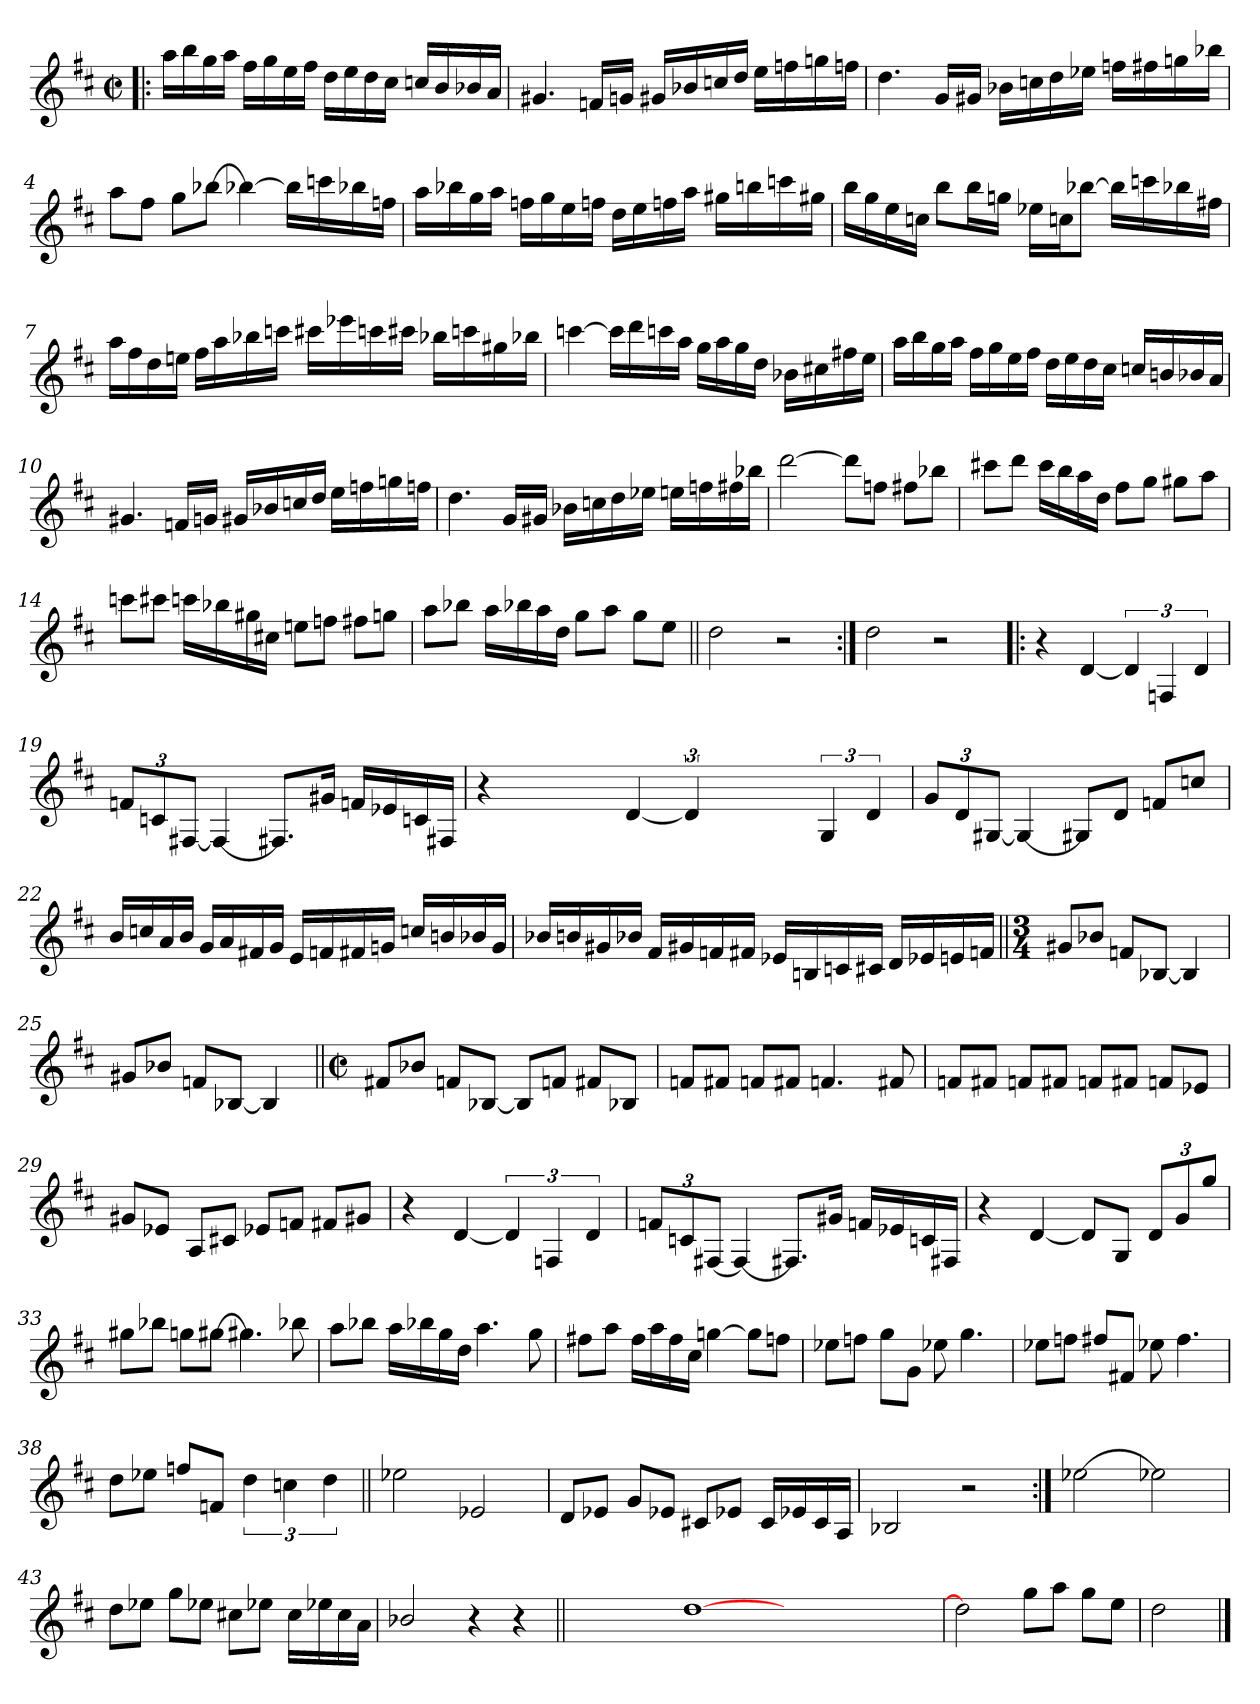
**kern
*part1
*staff1
*clefG2
*k[f#c#]
*D:
*M2/2
*met(c|)
=1!|:
16aa\LL
16bb\
16gg\
16aa\JJ
16ff#\LL
16gg\
16ee\
16ff#\JJ
16dd\LL
16ee\
16dd\
16cc#\JJ
16ccn/LL
16b/
16b-X/
16a/JJ
=2
4.g#X/
16fn/LL
16gn/JJ
16g#X/LL
16b-X/
16ccn/
16dd/JJ
16ee\LL
16ffn\
16ggn\
16ffn\JJ
!!LO:LB:g=z
=3
4.dd\
16g/LL
16g#X/JJ
16b-X\LL
16ccn\
16dd\
16ee-X\JJ
16ffn\LL
16ff#X\
16ggn\
16bb-X\JJ
=4
8aa\L
8ff#\J
8gg\L
[8bb-X\J
4bb-X\_
16bb-\LL]
16cccn\
16bb-X\
16ffn\JJ
=5
16aa\LL
16bb-X\
16gg\
16aa\JJ
16ffn\LL
16gg\
16ee\
16ffn\JJ
16dd\LL
16ee\
16ffn\
16aa\JJ
16gg#X\LL
16bbn\
16cccn\
16gg#X\JJ
!!LO:LB:g=z
=6
16bb\LL
16gg\
16ee\
16ccn\JJ
8bb\L
16bb\L
16ggn\JJ
16ee-X\LL
16ccn\J
[8bb-X\J
16bb-\LL]
16cccn\
16bb-X\
16ff#X\JJ
=7
16aa\LL
16ff#\
16dd\
16een\JJ
16ff#\LL
16aa\
16bb-X\
16cccn\JJ
16ccc#X\LL
16eee-X\
16cccn\
16ccc#X\JJ
16bb-X\LL
16cccn\
16gg#X\
16bb-X\JJ
!!LO:LB:g=z
=8
[4cccn\
16ccc\LL]
16ddd\
16cccn\
16aa\JJ
16gg\LL
16aa\
16gg\
16dd\JJ
16b-X\LL
16cc#X\
16ff#X\
16ee\JJ
=9
16aa\LL
16bb\
16gg\
16aa\JJ
16ff#\LL
16gg\
16ee\
16ff#\JJ
16dd\LL
16ee\
16dd\
16cc#\JJ
16ccn/LL
16bn/
16b-X/
16a/JJ
=10
4.g#X/
16fn/LL
16gn/JJ
16g#X/LL
16b-X/
16ccn/
16dd/JJ
16ee\LL
16ffn\
16ggn\
16ffn\JJ
!!LO:LB:g=z
=11
4.dd\
16g/LL
16g#X/JJ
16b-X\LL
16ccn\
16dd\
16ee-X\JJ
16een\LL
16ffn\
16ff#X\
16bb-X\JJ
=12
[2ddd\
8ddd\L]
8ffn\J
8ff#X\L
8bb-X\J
=13
8ccc#X\L
8ddd\J
16ccc#\LL
16bb\
16aa\
16dd\JJ
8ff#\L
8gg\J
8gg#X\L
8aa\J
!!LO:LB:g=z
=14
8cccn\L
8ccc#X\J
16cccn\LL
16bb-X\
16gg#X\
16cc#X\JJ
8een\L
8ffn\J
8ff#X\L
8ggn\J
=15
8aa\L
8bb-X\J
16aa\LL
16bb-X\
16aa\
16dd\JJ
8gg\L
8aa\J
8gg\L
8ee\J
=16||
2dd\
2r
!!LO:LB:g=z
=17:|!
2dd\
2r
=18!|:
4r
[4d/
6d/]
6Fn/
6d/
=19
12f/L
12cn/
[12F#X/J
4F#/_
8.F#X/L]
16g#X/Jk
16fn/LL
16e-X/
16cn/
16F#X/JJ
!!LO:LB:g=z
=20
4r
2ryy
[>4d/
6d/]
2ryy
6G/
6d/
=21
12g/L
12d/
[12G#X/J
4G#/_
8G#X/L]
8d/J
8fn/L
8ccn/J
=22
16b/LL
16ccn/
16a/
16b/JJ
16g/LL
16a/
16f#X/
16g/JJ
16e/LL
16fn/
16f#X/
16gn/JJ
16ccn/LL
16bn/
16b-X/
16g/JJ
!!LO:LB:g=z
=23
16b-X/LL
16bn/
16g#X/
16b-X/JJ
16f#/LL
16g#X/
16fn/
16f#X/JJ
16e-X/LL
16Bn/
16cn/
16c#X/JJ
16d/LL
16e-X/
16en/
16fn/JJ
=24||
*M3/4
8g#X/L
8b-X/J
8fn/L
[8B-X/J
4B-/]
=25
8g#X/L
8b-X/J
8fn/L
[8B-X/J
4B-/]
!!LO:PB:g=z
=26||
*M2/2
*met(c|)
8f#X/L
8b-X/J
8fn/L
[8B-X/J
8B-/L]
8fn/J
8f#X/L
8B-X/J
=27
8fn/L
8f#X/J
8fn/L
8f#X/J
4.fn/
8f#X/
=28
8fn/L
8f#X/J
8fn/L
8f#X/J
8fn/L
8f#X/J
8fn/L
8e-X/J
!!LO:LB:g=z
=29
8g#X/L
8e-X/J
8A/L
8c#X/J
8e-X/L
8fn/J
8f#X/L
8g#X/J
=30
4r
[4d/
6d/]
6Fn/
6d/
=31
12f/L
12cn/
[12F#X/J
4F#/_
8.F#X/L]
16g#X/Jk
16fn/LL
16e-X/
16cn/
16F#X/JJ
!!LO:LB:g=z
=32
4r
[4d/
8d/L]
8G/J
12d/L
12g/
12gg/J
=33
8gg#X\L
8bb-X\J
8ggn\L
[8gg#X\J
4.gg#X\]
8bb-X\
=34
8aa\L
8bb-X\J
16aa\LL
16bb-X\
16gg\
16dd\JJ
4.aa\
8gg\
!!LO:LB:g=z
=35
8ff#X\L
8aa\J
16ff#\LL
16aa\
16ff#\
16cc#\JJ
[4ggn\
8gg\L]
8ffn\J
=36
8ee-X\L
8ffn\J
8gg\L
8g\J
8ee-X\
4.gg\
=37
8ee-X\L
8ffn\J
8ff#X/L
8f#X/J
8ee-X\
4.ff#\
!!LO:LB:g=z
=38
8dd\L
8ee-X\J
8ffn/L
8fn/J
6dd\
6ccn\
6dd\
=39||
2ee-X\
2e-X/
=40
8d/L
8e-X/J
8g/L
8e-X/J
8c#X/L
8e-X/J
16c#/LL
16e-X/
16c#/
16A/JJ
=41
2B-X/
2r
!!LO:LB:g=z
=42:|!
[2ee-X\
2ee-X\]
=43
8dd\L
8ee-X\J
8gg\L
8ee-X\J
8cc#X\L
8ee-X\J
16cc#\LL
16ee-X\
16cc#\
16a\JJ
=44
2b-X/
4r
4r
=44X441||
1ryy
!!LO:LB:g=z
=45-
[>1dd
2ryy
4ryy
4ryy
=46
2dd\]
8gg\L
8aa\J
8gg\L
8ee\J
=47
2dd\
==
*-
